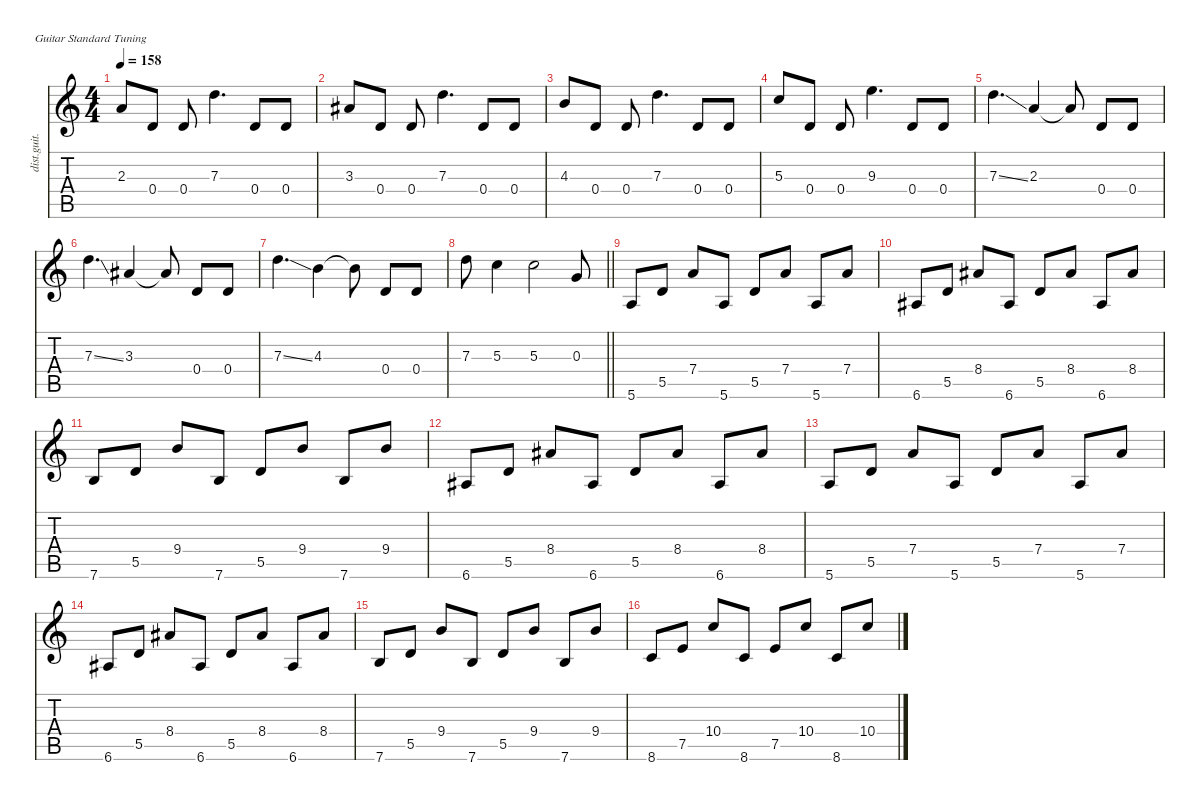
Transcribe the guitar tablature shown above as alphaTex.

\defaultSystemsLayout 4
\hideDynamics
\bracketExtendMode nobrackets
\otherSystemsTrackNameOrientation horizontal
\track ("Mustaine" "dist.guit.") {defaultSystemsLayout 4 instrument distortionguitar}
\staff {score tabs}
\tuning (E4 B3 G3 D3 A2 E2)
\ts (4 4)
\tempo 158
\clef g2
\ks c
2.3.8{dy f beam Up} 0.4.8{beam Up} 0.4.8{beam Up} 7.3.4{d beam Down} 0.4.8{beam Up} 0.4.8{beam Up} |
3.3{acc #}.8{beam Up} 0.4.8{beam Up} 0.4.8{beam Up} 7.3.4{d beam Down} 0.4.8{beam Up} 0.4.8{beam Up} |
4.3.8{beam Up} 0.4.8{beam Up} 0.4.8{beam Up} 7.3.4{d beam Down} 0.4.8{beam Up} 0.4.8{beam Up} |
5.3.8{beam Up} 0.4.8{beam Up} 0.4.8{beam Up} 9.3.4{d beam Down} 0.4.8{beam Up} 0.4.8{beam Up} |
7.3{ss}.4{d beam Down} 2.3.4{beam Up} 2.3{t}.8{beam Up} 0.4.8{beam Up} 0.4.8{beam Up} |
7.3{ss}.4{d beam Down} 3.3{acc #}.4{beam Up} 3.3{t acc #}.8{beam Up} 0.4.8{beam Up} 0.4.8{beam Up} |
7.3{ss}.4{d beam Down} 4.3.4{beam Down} 4.3{t}.8{beam Down} 0.4.8{beam Up} 0.4.8{beam Up} |
\barLineRight lightlight
7.3.8{beam Down} 5.3.4{beam Down} 5.3.2{beam Down} 0.3.8{beam Up} |
5.6.8{beam Up} 5.5.8{beam Up} 7.4.8{beam Up} 5.6.8{beam Up} 5.5.8{beam Up} 7.4.8{beam Up} 5.6.8{beam Up} 7.4.8{beam Up} |
6.6{acc #}.8{beam Up} 5.5.8{beam Up} 8.4{acc #}.8{beam Up} 6.6{acc #}.8{beam Up} 5.5.8{beam Up} 8.4{acc #}.8{beam Up} 6.6{acc #}.8{beam Up} 8.4{acc #}.8{beam Up} |
7.6.8{beam Up} 5.5.8{beam Up} 9.4.8{beam Up} 7.6.8{beam Up} 5.5.8{beam Up} 9.4.8{beam Up} 7.6.8{beam Up} 9.4.8{beam Up} |
6.6{acc #}.8{beam Up} 5.5.8{beam Up} 8.4{acc #}.8{beam Up} 6.6{acc #}.8{beam Up} 5.5.8{beam Up} 8.4{acc #}.8{beam Up} 6.6{acc #}.8{beam Up} 8.4{acc #}.8{beam Up} |
5.6.8{beam Up} 5.5.8{beam Up} 7.4.8{beam Up} 5.6.8{beam Up} 5.5.8{beam Up} 7.4.8{beam Up} 5.6.8{beam Up} 7.4.8{beam Up} |
6.6{acc #}.8{beam Up} 5.5.8{beam Up} 8.4{acc #}.8{beam Up} 6.6{acc #}.8{beam Up} 5.5.8{beam Up} 8.4{acc #}.8{beam Up} 6.6{acc #}.8{beam Up} 8.4{acc #}.8{beam Up} |
7.6.8{beam Up} 5.5.8{beam Up} 9.4.8{beam Up} 7.6.8{beam Up} 5.5.8{beam Up} 9.4.8{beam Up} 7.6.8{beam Up} 9.4.8{beam Up} |
8.6.8{beam Up} 7.5.8{beam Up} 10.4.8{beam Up} 8.6.8{beam Up} 7.5.8{beam Up} 10.4.8{beam Up} 8.6.8{beam Up} 10.4.8{beam Up}
